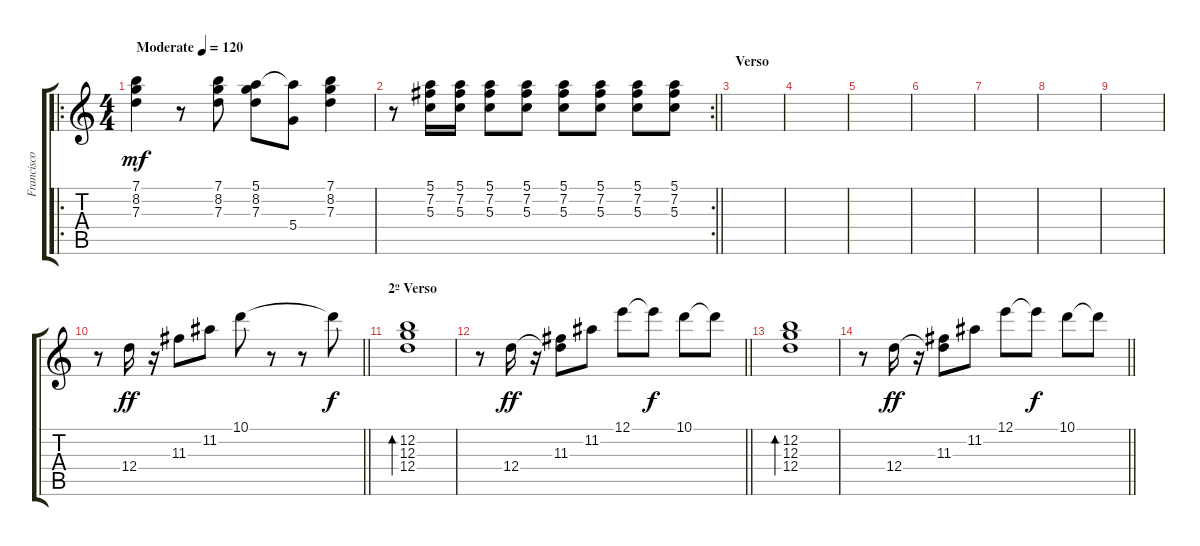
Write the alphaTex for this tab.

\track ("Francisco Durán" "Francisco ") {instrument acousticguitarsteel}
\staff {score tabs}
\tuning (E4 B3 G3 D3 A2 E2) {hide}
\ro
\ts (4 4)
\tempo (120 "Moderate")
\clef g2
\ks c
(7.1 8.2 7.3).4{dy mf instrument acousticguitarsteel} r.8 (7.1 8.2 7.3).8 (5.1 8.2 7.3).8 (5.1{t} 5.4).8 (7.1 8.2 7.3).4 |
\rc 2
\barLineRight lightlight
r.8 (5.1 7.2 5.3).16 (5.1 7.2 5.3).16 (5.1 7.2 5.3).8 (5.1 7.2 5.3).8 (5.1 7.2 5.3).8 (5.1 7.2 5.3).8 (5.1 7.2 5.3).8 (5.1 7.2 5.3).8 |
\section ("" "Verso")
|
|
|
|
|
|
|
\barLineRight lightlight
r.8 12.4.16{dy ff} r.16 11.3.8 11.2.8 10.1.8 r.8 r.8 10.1{t}.8{dy f} |
\section ("" "2º Verso")
(12.2 12.3 12.4).1{bd 480 beam Up} |
\barLineRight lightlight
r.8 12.4.16{dy ff} r.16 (11.3 12.4{t}).8 11.2.8 12.1.8 12.1{t}.8{dy f} 10.1.8 10.1{t}.8 |
(12.2 12.3 12.4).1{bd 480 beam Up} |
\barLineRight lightlight
r.8 12.4.16{dy ff} r.16 (11.3 12.4{t}).8 11.2.8 12.1.8 12.1{t}.8{dy f} 10.1.8 10.1{t}.8
